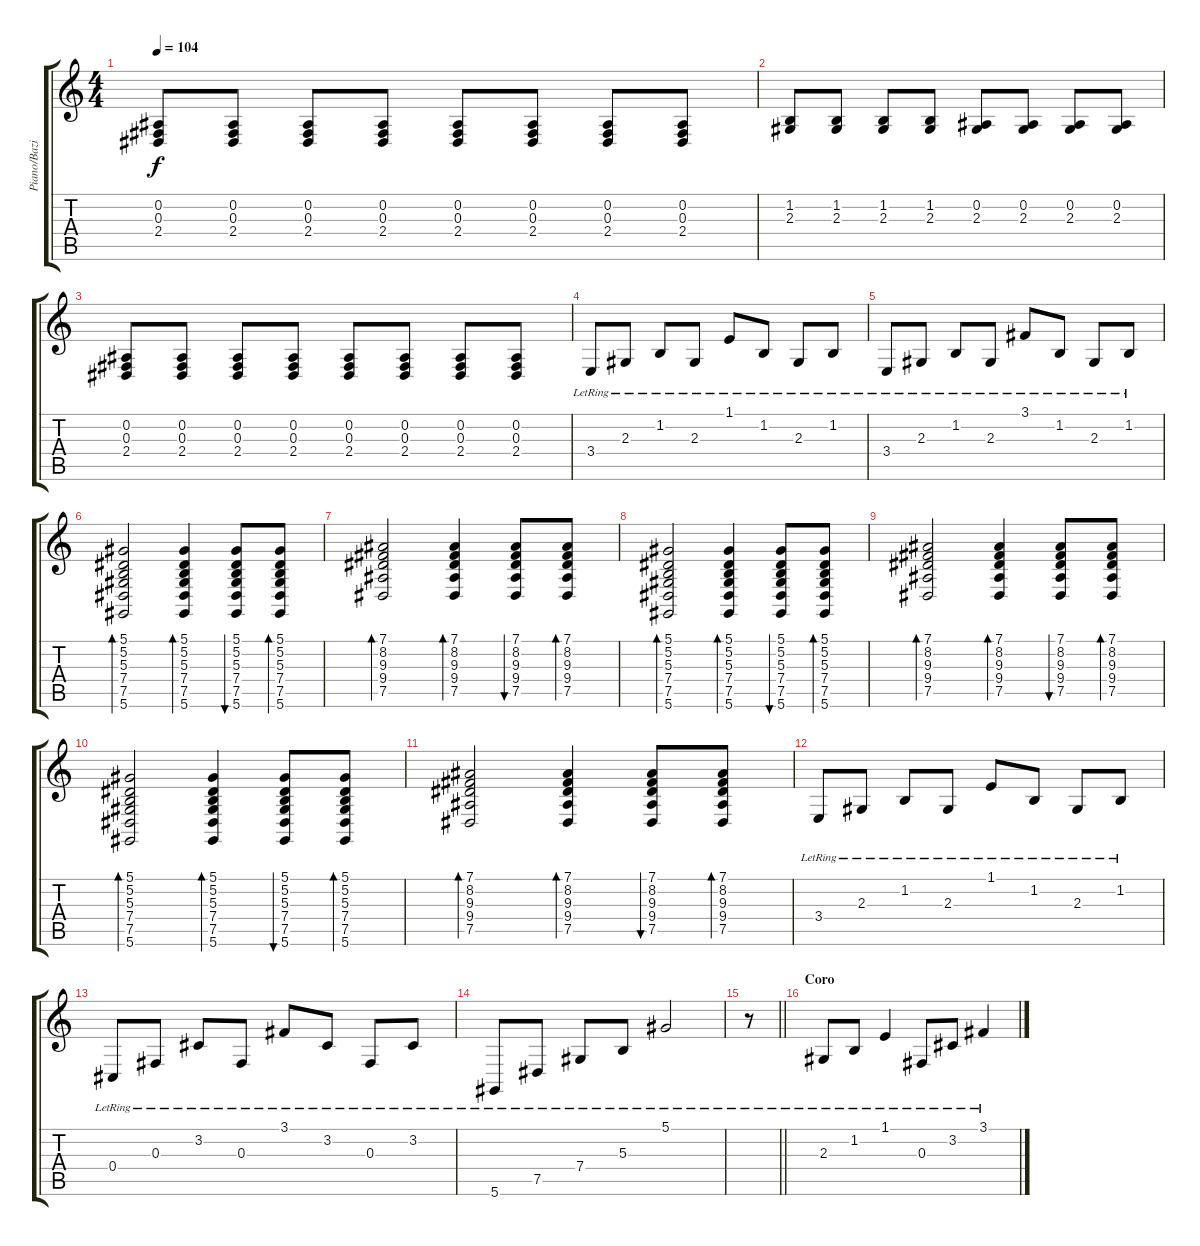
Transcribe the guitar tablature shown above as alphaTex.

\track ("Piano/Bazie (Guitarra)" "Piano/Bazi") {instrument acousticgrandpiano}
\staff {score tabs}
\tuning (Eb4 Bb3 Gb3 Db3 Ab2 Eb2) {hide}
\ts (4 4)
\tempo 104
\clef g2
\ks c
(0.2 0.3 2.4).8{dy f} (0.2 0.3 2.4).8 (0.2 0.3 2.4).8 (0.2 0.3 2.4).8 (0.2 0.3 2.4).8 (0.2 0.3 2.4).8 (0.2 0.3 2.4).8 (0.2 0.3 2.4).8 |
(1.2 2.3).8{volume 4 instrument electricguitarmuted} (1.2 2.3).8{volume 4 instrument electricguitarmuted} (1.2 2.3).8{volume 4 instrument electricguitarmuted} (1.2 2.3).8{volume 4 instrument electricguitarmuted} (0.2 2.3).8 (0.2 2.3).8 (0.2 2.3).8 (0.2 2.3).8 |
(0.2 0.3 2.4).8 (0.2 0.3 2.4).8 (0.2 0.3 2.4).8 (0.2 0.3 2.4).8 (0.2 0.3 2.4).8 (0.2 0.3 2.4).8 (0.2 0.3 2.4).8 (0.2 0.3 2.4).8 |
3.4{lr}.8{volume 7 instrument acousticguitarsteel} 2.3{lr}.8 1.2{lr}.8 2.3{lr}.8 1.1{lr}.8 1.2{lr}.8 2.3{lr}.8 1.2{lr}.8 |
3.4{lr}.8{volume 7 instrument acousticguitarsteel} 2.3{lr}.8 1.2{lr}.8 2.3{lr}.8 3.1{lr}.8 1.2{lr}.8 2.3{lr}.8 1.2{lr}.8 |
(5.1 5.2 5.3 7.4 7.5 5.6).2{bd 60} (5.1 5.2 5.3 7.4 7.5 5.6).4{bd 60} (5.1 5.2 5.3 7.4 7.5 5.6).8{bu 60} (5.1 5.2 5.3 7.4 7.5 5.6).8{bd 60} |
(7.1 8.2 9.3 9.4 7.5).2{bd 60} (7.1 8.2 9.3 9.4 7.5).4{bd 60} (7.1 8.2 9.3 9.4 7.5).8{bu 60} (7.1 8.2 9.3 9.4 7.5).8{bd 60} |
(5.1 5.2 5.3 7.4 7.5 5.6).2{bd 60} (5.1 5.2 5.3 7.4 7.5 5.6).4{bd 60} (5.1 5.2 5.3 7.4 7.5 5.6).8{bu 60} (5.1 5.2 5.3 7.4 7.5 5.6).8{bd 60} |
(7.1 8.2 9.3 9.4 7.5).2{bd 60} (7.1 8.2 9.3 9.4 7.5).4{bd 60} (7.1 8.2 9.3 9.4 7.5).8{bu 60} (7.1 8.2 9.3 9.4 7.5).8{bd 60} |
(5.1 5.2 5.3 7.4 7.5 5.6).2{bd 60} (5.1 5.2 5.3 7.4 7.5 5.6).4{bd 60} (5.1 5.2 5.3 7.4 7.5 5.6).8{bu 60} (5.1 5.2 5.3 7.4 7.5 5.6).8{bd 60} |
(7.1 8.2 9.3 9.4 7.5).2{bd 60} (7.1 8.2 9.3 9.4 7.5).4{bd 60} (7.1 8.2 9.3 9.4 7.5).8{bu 60} (7.1 8.2 9.3 9.4 7.5).8{bd 60} |
3.4{lr}.8{volume 7 instrument acousticguitarsteel} 2.3{lr}.8 1.2{lr}.8 2.3{lr}.8 1.1{lr}.8 1.2{lr}.8 2.3{lr}.8 1.2{lr}.8 |
0.4{lr}.8{volume 7 instrument acousticguitarsteel} 0.3{lr}.8 3.2{lr}.8 0.3{lr}.8 3.1{lr}.8 3.2{lr}.8 0.3{lr}.8 3.2{lr}.8 |
5.6{lr}.8{volume 11} 7.5{lr}.8 7.4{lr}.8 5.3{lr}.8 5.1{lr}.2 |
\barLineRight lightlight
r.8 |
\section ("" "Coro")
2.3{lr}.8 1.2{lr}.8 1.1{lr}.4 0.3{lr}.8 3.2{lr}.8 3.1{lr}.4
